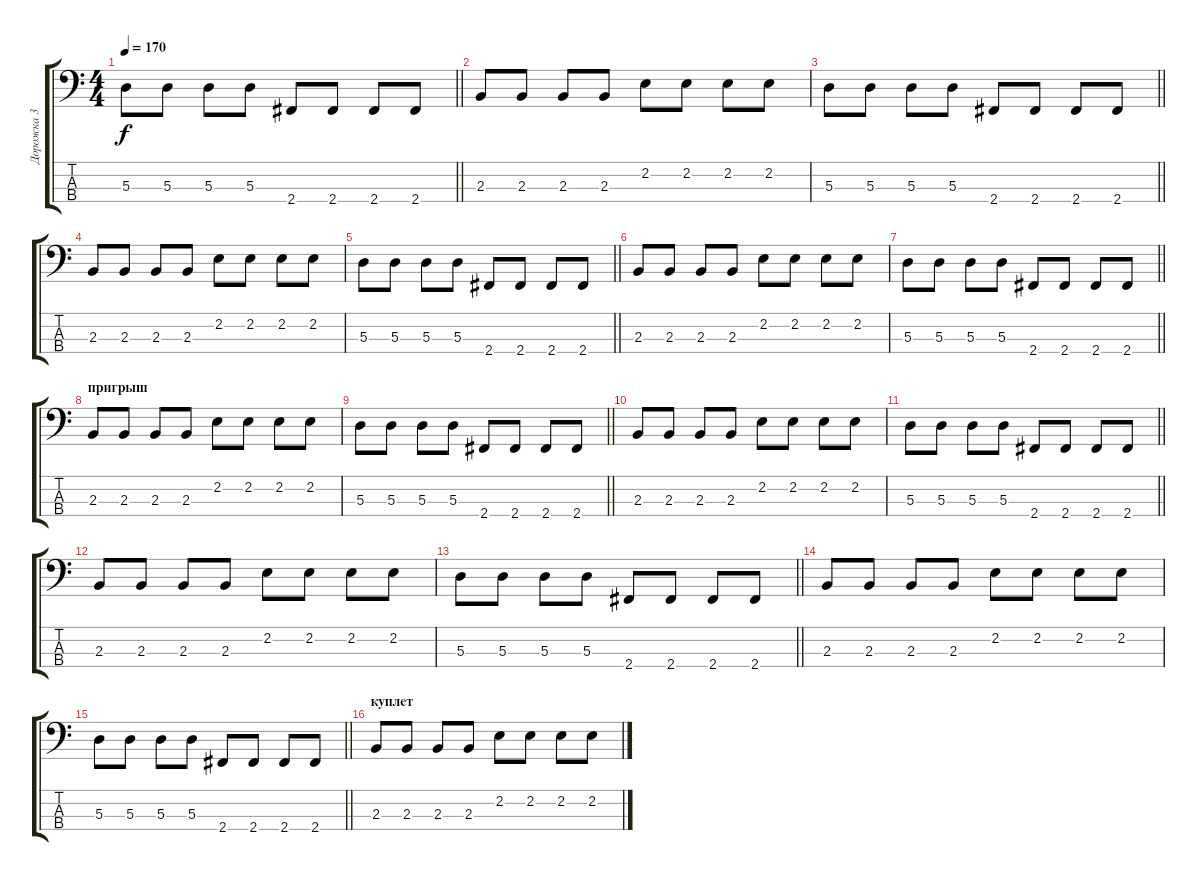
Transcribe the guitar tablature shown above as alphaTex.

\track ("Дорожка 3" "Дорожка 3") {instrument electricbassfinger}
\staff {score tabs}
\tuning (G2 D2 A1 E1) {hide}
\ts (4 4)
\tempo 170
\clef f4
\barLineRight lightlight
\ks c
5.3.8{dy f} 5.3.8 5.3.8 5.3.8 2.4.8 2.4.8 2.4.8 2.4.8 |
2.3.8 2.3.8 2.3.8 2.3.8 2.2.8 2.2.8 2.2.8 2.2.8 |
\barLineRight lightlight
5.3.8 5.3.8 5.3.8 5.3.8 2.4.8 2.4.8 2.4.8 2.4.8 |
2.3.8 2.3.8 2.3.8 2.3.8 2.2.8 2.2.8 2.2.8 2.2.8 |
\barLineRight lightlight
5.3.8 5.3.8 5.3.8 5.3.8 2.4.8 2.4.8 2.4.8 2.4.8 |
2.3.8 2.3.8 2.3.8 2.3.8 2.2.8 2.2.8 2.2.8 2.2.8 |
\barLineRight lightlight
5.3.8 5.3.8 5.3.8 5.3.8 2.4.8 2.4.8 2.4.8 2.4.8 |
\section ("" "пригрыш")
2.3.8 2.3.8 2.3.8 2.3.8 2.2.8 2.2.8 2.2.8 2.2.8 |
\barLineRight lightlight
5.3.8 5.3.8 5.3.8 5.3.8 2.4.8 2.4.8 2.4.8 2.4.8 |
2.3.8 2.3.8 2.3.8 2.3.8 2.2.8 2.2.8 2.2.8 2.2.8 |
\barLineRight lightlight
5.3.8 5.3.8 5.3.8 5.3.8 2.4.8 2.4.8 2.4.8 2.4.8 |
2.3.8 2.3.8 2.3.8 2.3.8 2.2.8 2.2.8 2.2.8 2.2.8 |
\barLineRight lightlight
5.3.8 5.3.8 5.3.8 5.3.8 2.4.8 2.4.8 2.4.8 2.4.8 |
2.3.8 2.3.8 2.3.8 2.3.8 2.2.8 2.2.8 2.2.8 2.2.8 |
\barLineRight lightlight
5.3.8 5.3.8 5.3.8 5.3.8 2.4.8 2.4.8 2.4.8 2.4.8 |
\section ("" "куплет")
2.3.8 2.3.8 2.3.8 2.3.8 2.2.8 2.2.8 2.2.8 2.2.8
